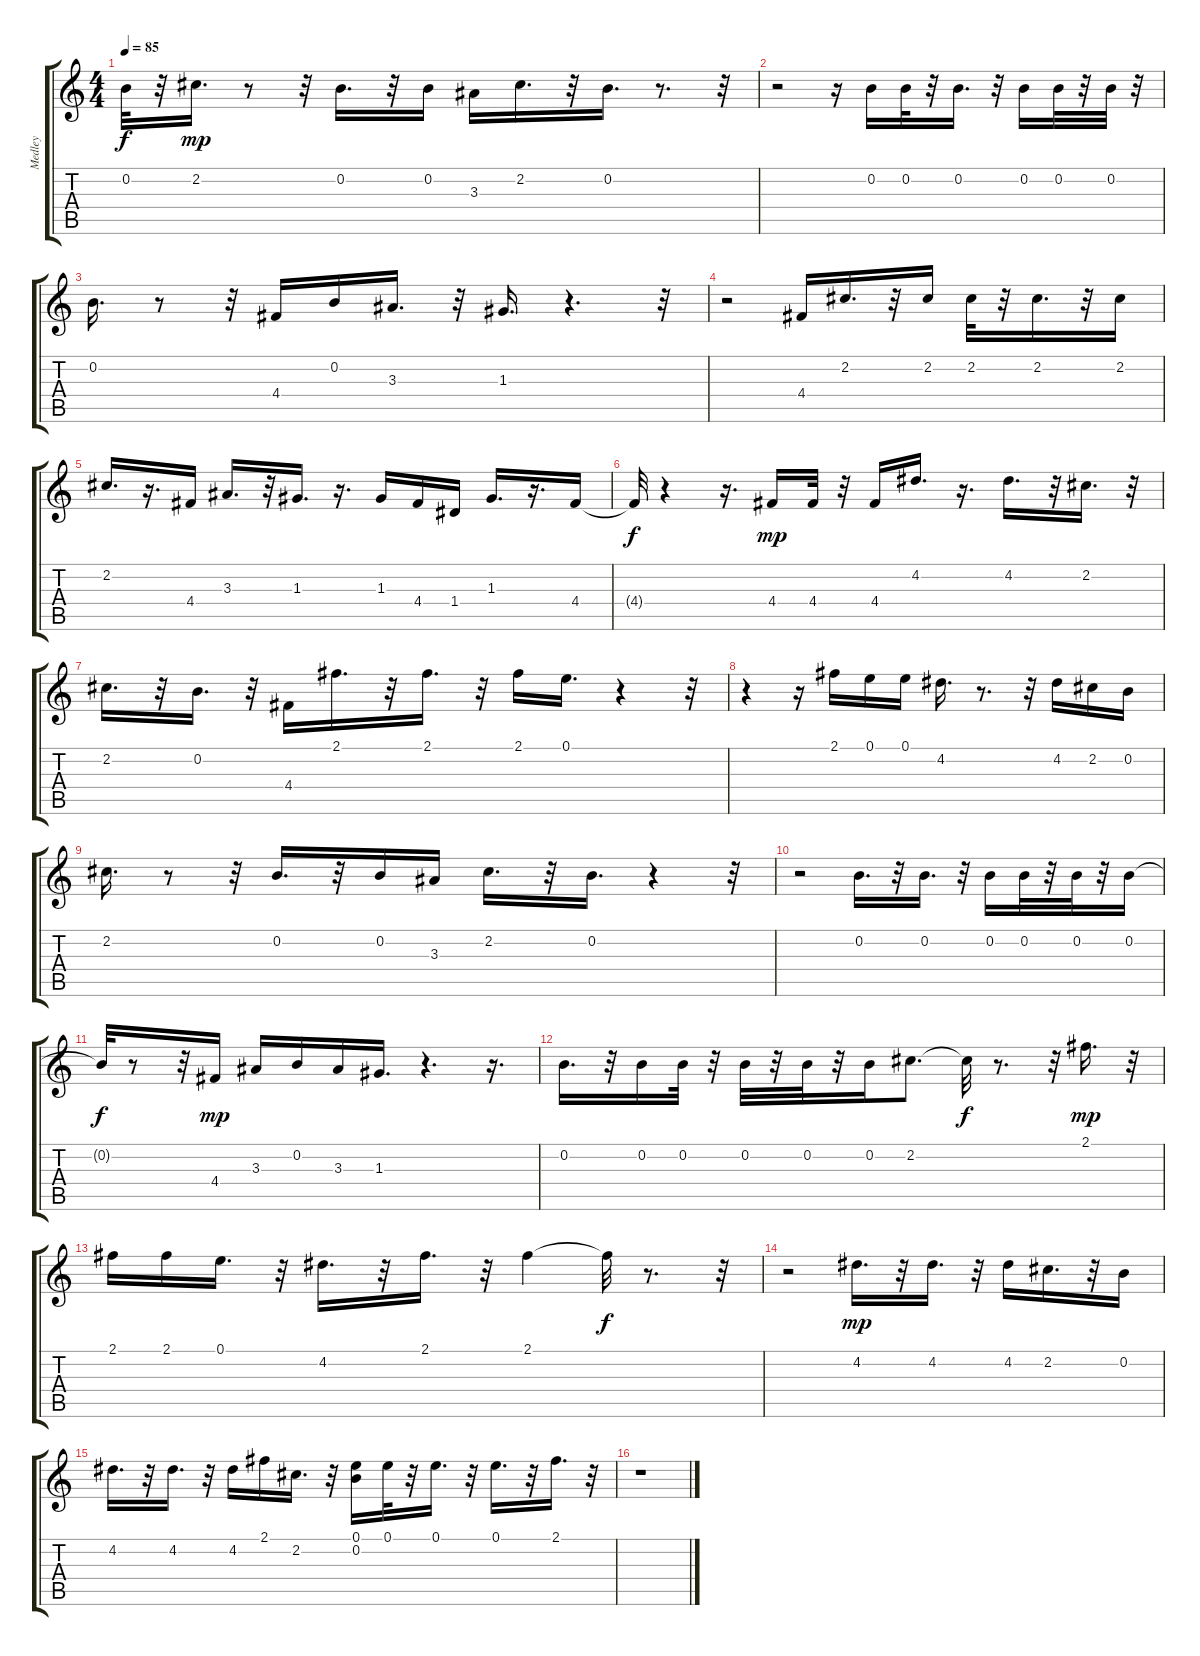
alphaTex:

\track ("Medley" "Medley") {instrument distortionguitar}
\staff {score tabs}
\tuning (E4 B3 G3 D3 A2 E2) {hide}
\ts (4 4)
\tempo 85
\clef g2
\ks c
0.2{t}.32{dy f} r.32 2.2.16{d dy mp} r.8 r.32 0.2.16{d} r.32 0.2.16 3.3.16 2.2.16{d} r.32 0.2.16{d} r.8{d} r.32 |
r.2 r.16 0.2.16 0.2.32 r.32 0.2.16{d} r.32 0.2.16 0.2.32 r.32 0.2.32 r.32 |
0.2.16{d} r.8 r.32 4.4.16 0.2.16 3.3.16{d} r.32 1.3.16{d} r.4{d} r.32 |
r.2 4.4.16 2.2.16{d} r.32 2.2.16 2.2.32 r.32 2.2.16{d} r.32 2.2.16 |
2.2.16{d} r.16{d} 4.4.16 3.3.16{d} r.32 1.3.16{d} r.16{d} 1.3.16 4.4.16 1.4.16 1.3.16{d} r.16{d} 4.4.16 |
4.4{t}.32{dy f} r.4 r.16{d} 4.4.16{dy mp} 4.4.32 r.32 4.4.16 4.2.16{d} r.16{d} 4.2.16{d} r.32 2.2.16{d} r.32 |
2.2.16{d} r.32 0.2.16{d} r.32 4.4.16 2.1.16{d} r.32 2.1.16{d} r.32 2.1.16 0.1.16{d} r.4 r.32 |
r.4 r.16 2.1.16 0.1.16 0.1.16 4.2.16{d} r.8{d} r.32 4.2.16 2.2.16 0.2.16 |
2.2.16{d} r.8 r.32 0.2.16{d} r.32 0.2.16 3.3.16 2.2.16{d} r.32 0.2.16{d} r.4 r.32 |
r.2 0.2.16{d} r.32 0.2.16{d} r.32 0.2.16 0.2.32 r.32 0.2.32 r.32 0.2.16 |
0.2{t}.32{dy f} r.8 r.32 4.4.16{dy mp} 3.3.16 0.2.16 3.3.16 1.3.16{d} r.4{d} r.16{d} |
0.2.16{d} r.32 0.2.16 0.2.32 r.32 0.2.32 r.32 0.2.32 r.32 0.2.16 2.2.8{d} 2.2{t}.32{dy f} r.8{d} r.32 2.1.16{d dy mp} r.32 |
2.1.16 2.1.16 0.1.16{d} r.32 4.2.16{d} r.32 2.1.16{d} r.32 2.1.4 2.1{t}.32{dy f} r.8{d} r.32 |
r.2 4.2.16{d dy mp} r.32 4.2.16{d} r.32 4.2.16 2.2.16{d} r.32 0.2.16 |
4.2.16{d} r.32 4.2.16{d} r.32 4.2.16 2.1.16 2.2.16{d} r.32 (0.1 0.2).16 0.1.32 r.32 0.1.16{d} r.32 0.1.16{d} r.32 2.1.16{d} r.32 |
r.1
